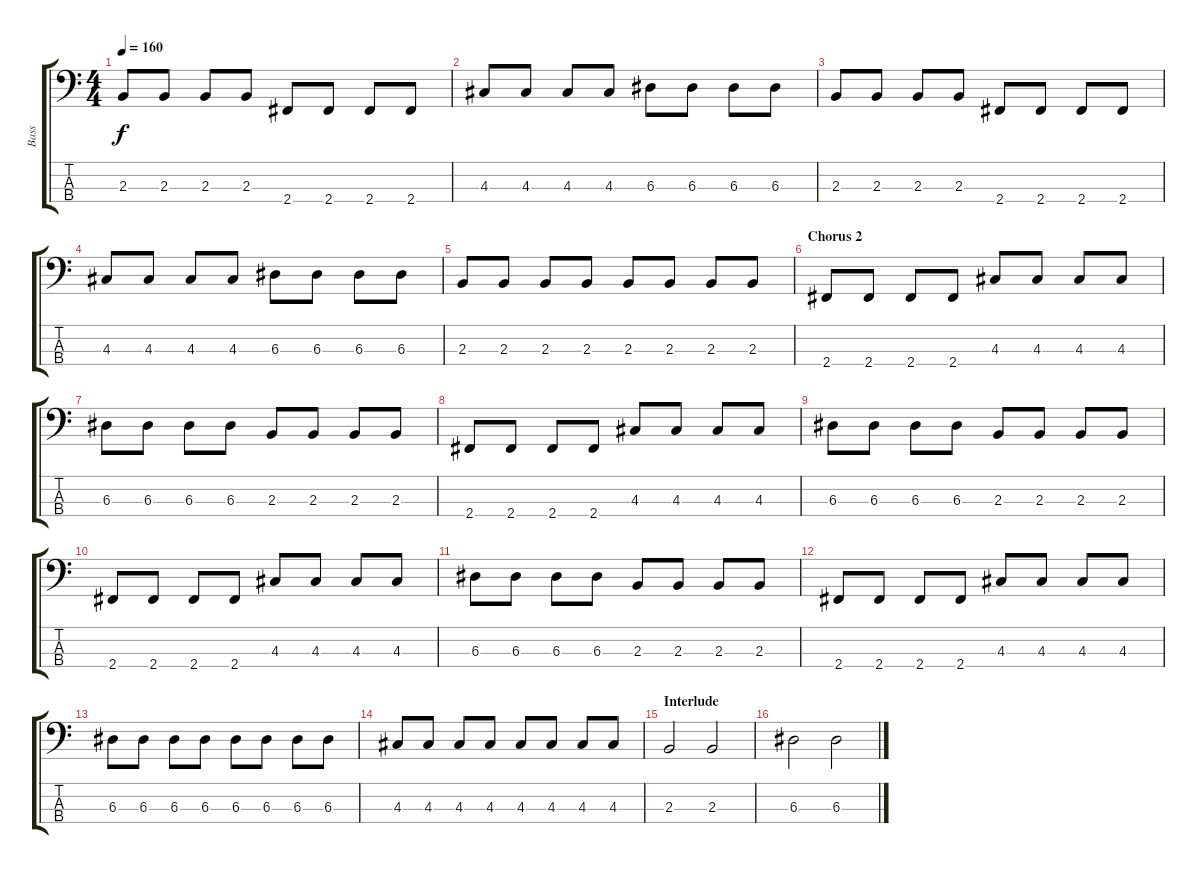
\track ("Bass" "Bass") {instrument electricbasspick}
\staff {score tabs}
\tuning (G2 D2 A1 E1) {hide}
\ts (4 4)
\tempo 160
\clef f4
\ks c
2.3.8{dy f} 2.3.8 2.3.8 2.3.8 2.4.8 2.4.8 2.4.8 2.4.8 |
4.3.8 4.3.8 4.3.8 4.3.8 6.3.8 6.3.8 6.3.8 6.3.8 |
2.3.8 2.3.8 2.3.8 2.3.8 2.4.8 2.4.8 2.4.8 2.4.8 |
4.3.8 4.3.8 4.3.8 4.3.8 6.3.8 6.3.8 6.3.8 6.3.8 |
2.3.8 2.3.8 2.3.8 2.3.8 2.3.8 2.3.8 2.3.8 2.3.8 |
\section ("" "Chorus 2")
2.4.8 2.4.8 2.4.8 2.4.8 4.3.8 4.3.8 4.3.8 4.3.8 |
6.3.8 6.3.8 6.3.8 6.3.8 2.3.8 2.3.8 2.3.8 2.3.8 |
2.4.8 2.4.8 2.4.8 2.4.8 4.3.8 4.3.8 4.3.8 4.3.8 |
6.3.8 6.3.8 6.3.8 6.3.8 2.3.8 2.3.8 2.3.8 2.3.8 |
2.4.8 2.4.8 2.4.8 2.4.8 4.3.8 4.3.8 4.3.8 4.3.8 |
6.3.8 6.3.8 6.3.8 6.3.8 2.3.8 2.3.8 2.3.8 2.3.8 |
2.4.8 2.4.8 2.4.8 2.4.8 4.3.8 4.3.8 4.3.8 4.3.8 |
6.3.8 6.3.8 6.3.8 6.3.8 6.3.8 6.3.8 6.3.8 6.3.8 |
4.3.8 4.3.8 4.3.8 4.3.8 4.3.8 4.3.8 4.3.8 4.3.8 |
\section ("" "Interlude")
2.3.2 2.3.2 |
6.3.2 6.3.2
